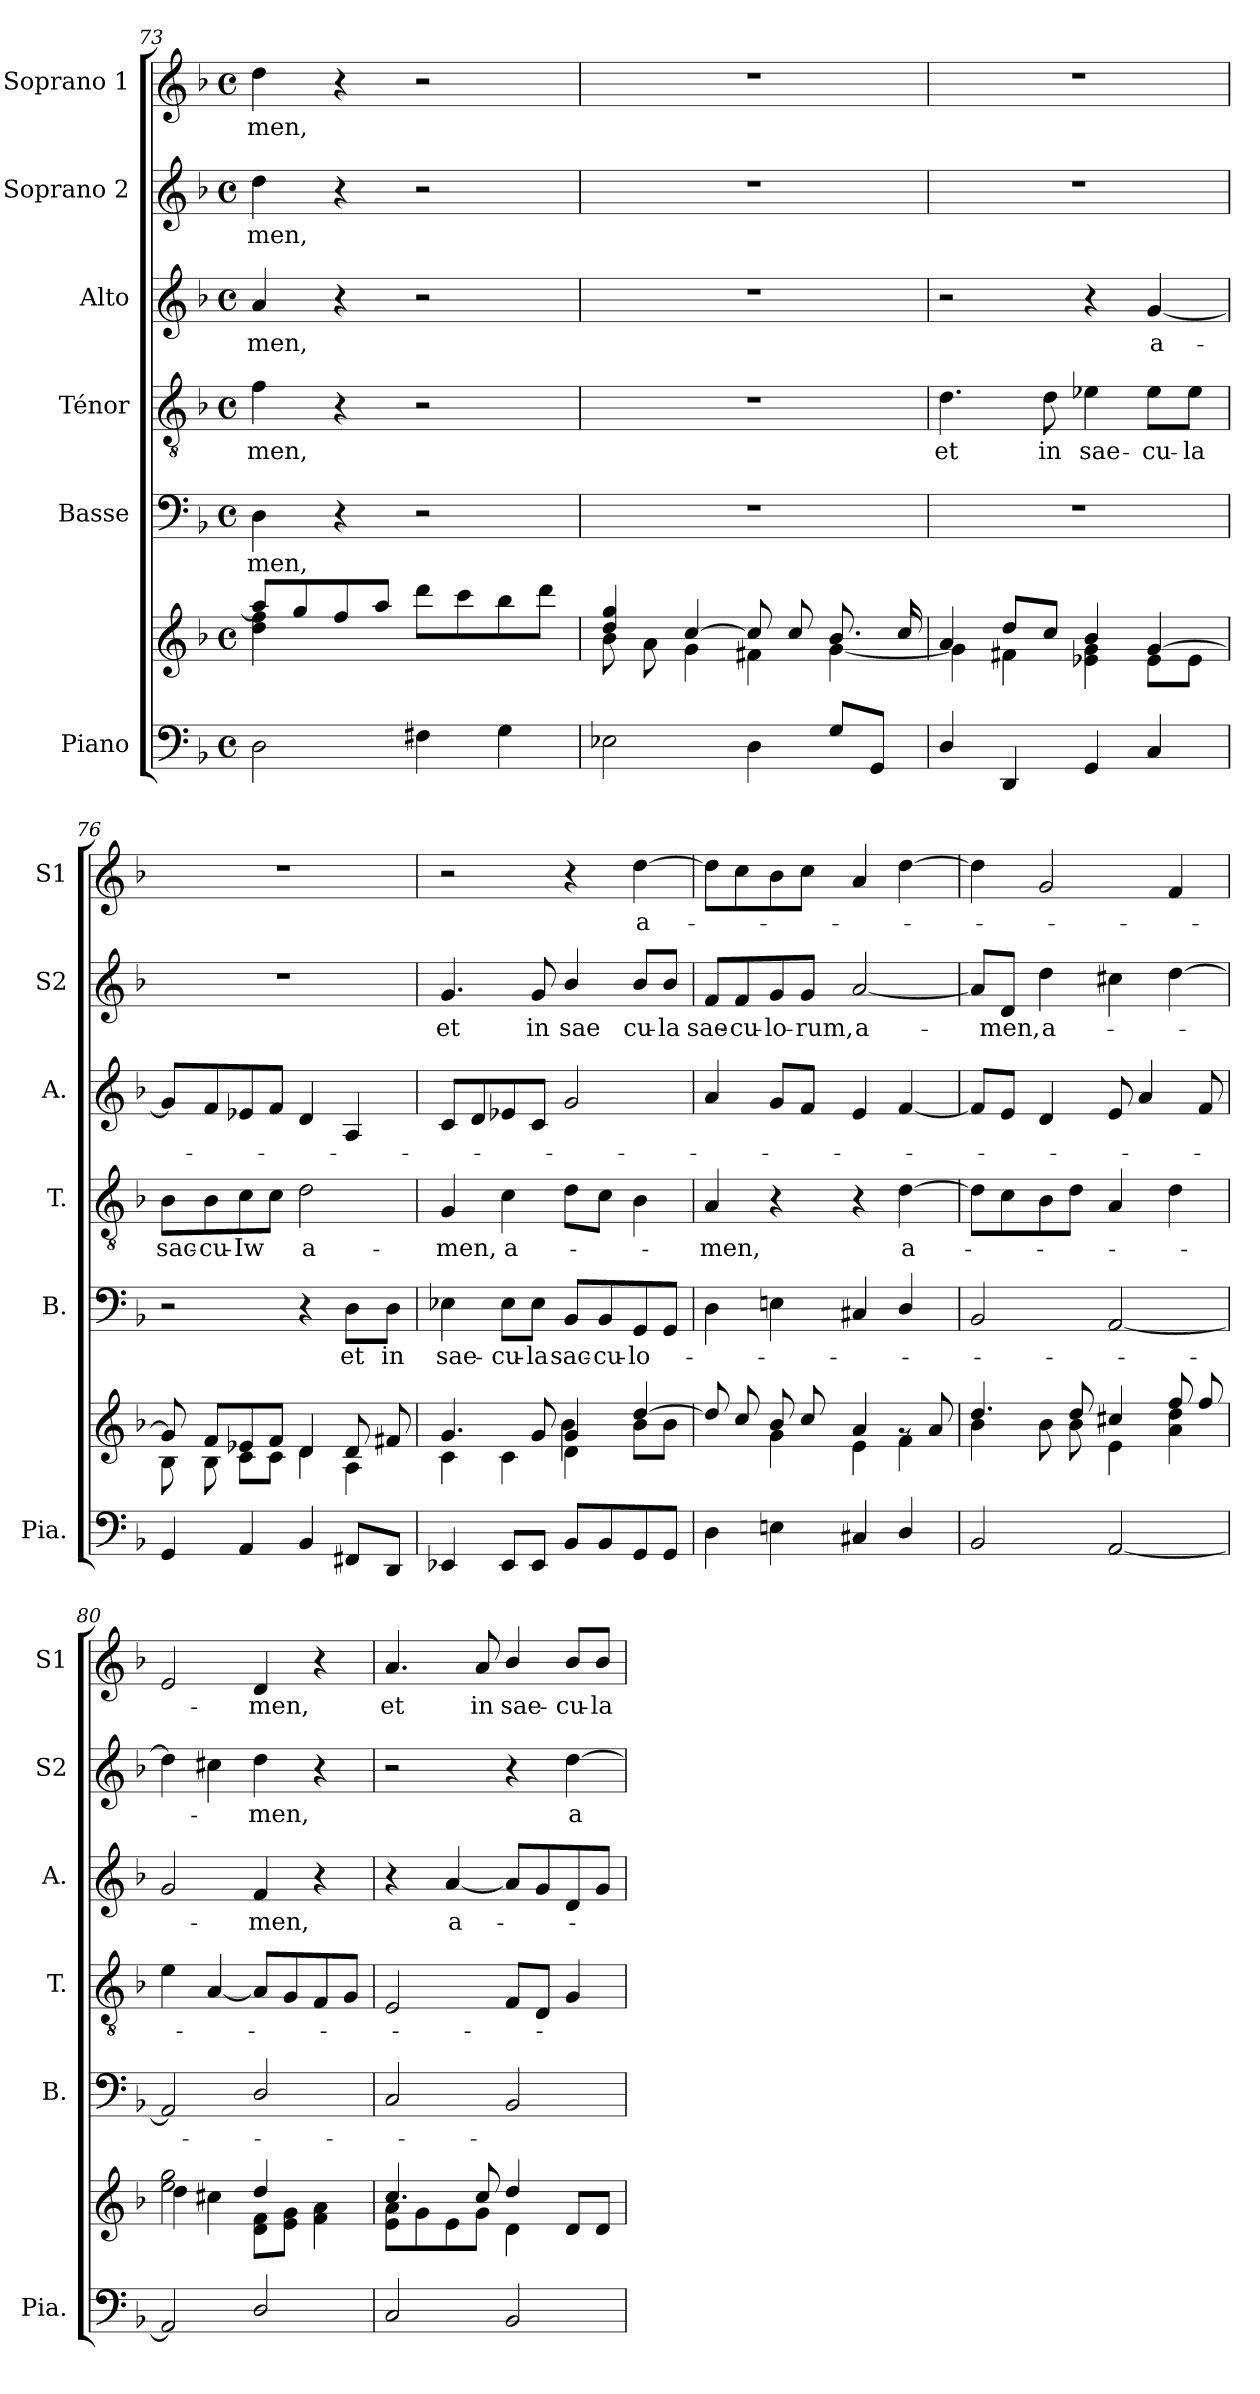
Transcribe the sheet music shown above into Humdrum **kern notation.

**kern	**kern	**kern	**text	**kern	**text	**kern	**text	**kern	**text	**kern	**text
*part6	*part6	*part5	*part5	*part4	*part4	*part3	*part3	*part2	*part2	*part1	*part1
*staff7	*staff6	*staff5	*staff5	*staff4	*staff4	*staff3	*staff3	*staff2	*staff2	*staff1	*staff1
*I"Piano	*	*I"Basse	*	*I"Ténor	*	*I"Alto	*	*I"Soprano 2	*	*I"Soprano 1	*
*I'Pia.	*	*I'B.	*	*I'T.	*	*I'A.	*	*I'S2	*	*I'S1	*
*clefF4	*clefG2	*clefF4	*	*clefGv2	*	*clefG2	*	*clefG2	*	*clefG2	*
*k[b-]	*k[b-]	*k[b-]	*	*k[b-]	*	*k[b-]	*	*k[b-]	*	*k[b-]	*
*M4/4	*M4/4	*M4/4	*	*M4/4	*	*M4/4	*	*M4/4	*	*M4/4	*
*met(c)	*met(c)	*met(c)	*	*met(c)	*	*met(c)	*	*met(c)	*	*met(c)	*
=73	=73	=73	=73	=73	=73	=73	=73	=73	=73	=73	=73
*	*^	*	*	*	*	*	*	*	*	*	*
!	!	!	!	!LO:LY:b	!	!LO:LY:b	!	!LO:LY:b	!	!LO:LY:b	!	!LO:LY:b
2D\	8aa/L]	4dd\ 4ff\	4D\	-men,	4f\	-men,	4a/	-men,	4dd\	-men,	4dd\	-men,
.	8gg/	.	.	.	.	.	.	.	.	.	.	.
.	8ff/	2.ryy	4r	.	4r	.	4r	.	4r	.	4r	.
.	8aa/J	.	.	.	.	.	.	.	.	.	.	.
4F#X\	8ddd\L	.	2r	.	2r	.	2r	.	2r	.	2r	.
.	8ccc\	.	.	.	.	.	.	.	.	.	.	.
4G\	8bb-\	.	.	.	.	.	.	.	.	.	.	.
.	8ddd\J	.	.	.	.	.	.	.	.	.	.	.
!!LO:LB:g=z
=74	=74	=74	=74	=74	=74	=74	=74	=74	=74	=74	=74	=74
2E-X\	4dd/ 4gg/	8b-\	1rF	.	1rd	.	1rdd	.	1rdd	.	1rdd	.
.	.	8a\	.	.	.	.	.	.	.	.	.	.
.	[4cc/	4g\	.	.	.	.	.	.	.	.	.	.
4D\	8cc/]	4f#X\	.	.	.	.	.	.	.	.	.	.
.	8cc/	.	.	.	.	.	.	.	.	.	.	.
8G/L	8.b-/	[4g\	.	.	.	.	.	.	.	.	.	.
8GG/J	.	.	.	.	.	.	.	.	.	.	.	.
.	16cc/	.	.	.	.	.	.	.	.	.	.	.
=75	=75	=75	=75	=75	=75	=75	=75	=75	=75	=75	=75	=75
!	!	!	!	!	!	!LO:LY:b	!	!	!	!	!	!
4D/	4a/	4g\]	1rF	.	4.d\	-et	2r	.	1rdd	.	1rdd	.
4DD/	8dd/L	4f#X\	.	.	.	.	.	.	.	.	.	.
!	!	!	!	!	!	!LO:LY:b	!	!	!	!	!	!
.	8cc/J	.	.	.	8d\	in	.	.	.	.	.	.
!	!	!	!	!	!	!LO:LY:b	!	!	!	!	!	!
4GG/	4b-/	4e-X\ 4g\	.	.	4e-X\	sae-	4r	.	.	.	.	.
!	!	!	!	!	!	!LO:LY:b	!	!LO:LY:b	!	!	!	!
4C/	[4g/	8e-\L	.	.	8e-\L	-cu-	[4g/	a-	.	.	.	.
!	!	!	!	!	!	!LO:LY:b	!	!	!	!	!	!
.	.	8e-\J	.	.	8e-\J	-la	.	.	.	.	.	.
=76	=76	=76	=76	=76	=76	=76	=76	=76	=76	=76	=76	=76
!	!	!	!	!	!	!LO:LY:b	!	!	!	!	!	!
4GG/	8g/]	8B-\	2r	.	8B-\L	sac-	8g/L]	.	1rdd	.	1rdd	.
!	!	!	!	!	!	!LO:LY:b	!	!	!	!	!	!
.	8f/L	8B-\	.	.	8B-\	-cu-	8f/	.	.	.	.	.
!	!	!	!	!	!	!LO:LY:b	!	!	!	!	!	!
4AA/	8e-X/	8c\L	.	.	8c\	-Iw	8e-X/	.	.	.	.	.
.	8f/J	8c\J	.	.	8c\J	.	8f/J	.	.	.	.	.
!	!	!	!	!	!	!LO:LY:b	!	!	!	!	!	!
4BB-/	4d/	4d\	4r	.	2d\	a-	4d/	.	.	.	.	.
!	!	!	!	!LO:LY:b	!	!	!	!	!	!	!	!
8FF#X/L	8d/	4A\	8D\L	-et	.	.	4A/	.	.	.	.	.
!	!	!	!	!LO:LY:b	!	!	!	!	!	!	!	!
8DD/J	8f#X/	.	8D\J	in	.	.	.	.	.	.	.	.
=77	=77	=77	=77	=77	=77	=77	=77	=77	=77	=77	=77	=77
*	*	*^	*	*	*	*	*	*	*	*	*	*
!	!	!	!	!	!LO:LY:b	!	!LO:LY:b	!	!	!	!LO:LY:b	!	!
4EE-X/	4.g/	4c\	2ryy	4E-X\	sae-	4G/	-men,	8c/L	.	4.g/	-et	2r	.
.	.	.	.	.	.	.	.	8d/	.	.	.	.	.
!	!	!	!	!	!LO:LY:b	!	!LO:LY:b	!	!	!	!	!	!
8EE-/L	.	4c\	.	8E-\L	-cu-	4c\	a-	8e-X/	.	.	.	.	.
!	!	!	!	!	!LO:LY:b	!	!	!	!	!	!LO:LY:b	!	!
8EE-/J	8g/	.	.	8E-\J	-la	.	.	8c/J	.	8g/	in	.	.
!	!	!	!	!	!LO:LY:b	!	!	!	!	!	!LO:LY:b	!	!
8BB-/L	4g/	4b-\	4d\	8BB-/L	sac-	8d\L	.	2g/	.	4b-/	sae	4r	.
!	!	!	!	!	!LO:LY:b	!	!	!	!	!	!	!	!
8BB-/	.	.	.	8BB-/	-cu-	8c\J	.	.	.	.	.	.	.
!	!	!	!	!	!LO:LY:b	!	!	!	!	!	!LO:LY:b	!	!LO:LY:b
8GG/	[4dd/	8b-\L	4ryy	8GG/	-lo-	4B-\	.	.	.	8b-/L	cu-	[4dd\	a-
!	!	!	!	!	!	!	!	!	!	!	!LO:LY:b	!	!
8GG/J	.	8b-\J	.	8GG/J	.	.	.	.	.	8b-/J	-la	.	.
*	*	*v	*v	*	*	*	*	*	*	*	*	*	*
!!LO:PB:g=z
=78	=78	=78	=78	=78	=78	=78	=78	=78	=78	=78	=78	=78
!	!	!	!	!	!	!LO:LY:b	!	!	!	!LO:LY:b	!	!
4D\	8dd/]	4ryy	4D\	.	4A/	men,	4a/	.	8f/L	sae-	8dd\L]	.
!	!	!	!	!	!	!	!	!	!	!LO:LY:b	!	!
.	8cc/	.	.	.	.	.	.	.	8f/	-cu-	8cc\	.
!	!	!	!	!	!	!	!	!	!	!LO:LY:b	!	!
4En\	8b-/	4g\	4En\	.	4r	.	8g/L	.	8g/	-lo-	8b-\	.
!	!	!	!	!	!	!	!	!	!	!LO:LY:b	!	!
.	8cc/	.	.	.	.	.	8f/J	.	8g/J	-rum,	8cc\J	.
!	!	!	!	!	!	!	!	!	!	!LO:LY:b	!	!
4C#X/	4a/	4e\	4C#X/	.	4r	.	4e/	.	[2a/	a-	4a/	.
!	!	!	!	!	!	!LO:LY:b	!	!	!	!	!	!
4D/	8rg	4f\	4D/	.	[4d\	a-	[4f/	.	.	.	[4dd\	.
.	8a/	.	.	.	.	.	.	.	.	.	.	.
=79	=79	=79	=79	=79	=79	=79	=79	=79	=79	=79	=79	=79
2BB-/	4.dd/	4b-\	2BB-/	.	8d\L]	.	8f/L]	.	8a/L]	.	4dd\]	.
!	!	!	!	!	!	!	!	!	!	!LO:LY:b	!	!
.	.	.	.	.	8c\	.	8e/J	.	8d/J	-men,	.	.
!	!	!	!	!	!	!	!	!	!	!LO:LY:b	!	!
.	.	8b-\	.	.	8B-\	.	4d/	.	4dd\	a-	2g/	.
.	8dd/	8b-\	.	.	8d\J	.	.	.	.	.	.	.
[2AA/	4cc#X/	4e\	[2AA/	.	4A/	.	8e/	.	4cc#X\	.	.	.
.	.	.	.	.	.	.	4a/	.	.	.	.	.
.	8ff/	4a\ 4dd\	.	.	4d\	.	.	.	[4dd\	.	4f/	.
.	8ff/	.	.	.	.	.	8f/	.	.	.	.	.
=80	=80	=80	=80	=80	=80	=80	=80	=80	=80	=80	=80	=80
2AA/]	2ee\ 2gg\	4dd\	2AA/]	.	4e\	.	2g/	.	4dd\]	.	2e/	.
.	.	4cc#X\	.	.	[4A/	.	.	.	4cc#X\	.	.	.
!	!	!	!	!	!	!	!	!LO:LY:b	!	!LO:LY:b	!	!LO:LY:b
2D/	4dd/	8d\ 8f\L	2D/	.	8A/L]	.	4f/	-men,	4dd\	-men,	4d/	-men,
.	.	8e\ 8g\J	.	.	8G/	.	.	.	.	.	.	.
.	4ryy	4f\ 4a\	.	.	8F/	.	4r	.	4r	.	4r	.
.	.	.	.	.	8G/J	.	.	.	.	.	.	.
=81	=81	=81	=81	=81	=81	=81	=81	=81	=81	=81	=81	=81
!	!	!	!	!	!	!	!	!	!	!	!	!LO:LY:b
2C/	4.cc/	8e\ 8a\L	2C/	.	2E/	.	4r	.	2r	.	4.a/	et
.	.	8g\	.	.	.	.	.	.	.	.	.	.
!	!	!	!	!	!	!	!	!LO:LY:b	!	!	!	!
.	.	8e\	.	.	.	.	[4a/	a-	.	.	.	.
!	!	!	!	!	!	!	!	!	!	!	!	!LO:LY:b
.	8cc/	8g\J	.	.	.	.	.	.	.	.	8a/	in
!	!	!	!	!	!	!	!	!	!	!	!	!LO:LY:b
2BB-/	4dd/	4d\	2BB-/	.	8F/L	.	8a/L]	.	4r	.	4b-/	sae-
.	.	.	.	.	8D/J	.	8g/	.	.	.	.	.
!	!	!	!	!	!	!	!	!	!	!LO:LY:b	!	!LO:LY:b
.	8d/L	4ryy	.	.	4G/	.	8d/	.	[4dd\	a-	8b-/L	-cu-
!	!	!	!	!	!	!	!	!	!	!	!	!LO:LY:b
.	8d/J	.	.	.	.	.	8g/J	.	.	.	8b-/J	-la
*	*v	*v	*	*	*	*	*	*	*	*	*	*
=	=	=	=	=	=	=	=	=	=	=	=
*-	*-	*-	*-	*-	*-	*-	*-	*-	*-	*-	*-
